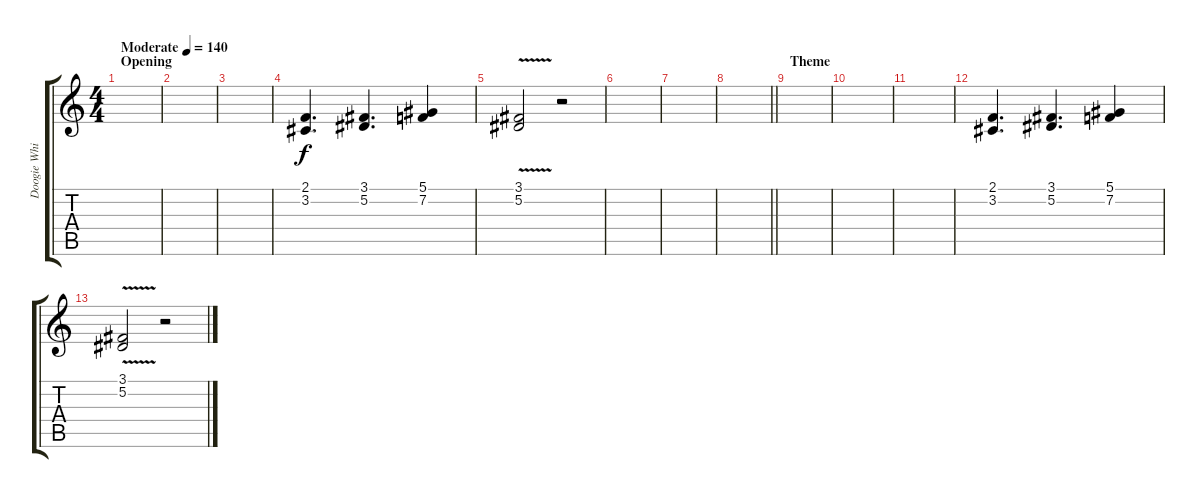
\track ("Doogie White" "Doogie Whi") {instrument lead2sawtooth}
\staff {score tabs}
\tuning (Eb4 Bb3 Gb3 Db3 Ab2 Eb2) {hide}
\ts (4 4)
\section ("" "Opening")
\tempo (140 "Moderate")
\clef g2
\ks c
|
|
|
(2.1 3.2).4{d} (3.1 5.2).4{d} (5.1 7.2).4 |
(3.1 5.2{v}).2 r.2 |
|
|
\barLineRight lightlight
|
\section ("" "Theme")
|
|
|
(2.1 3.2).4{d} (3.1 5.2).4{d} (5.1 7.2).4 |
(3.1 5.2{v}).2 r.2
